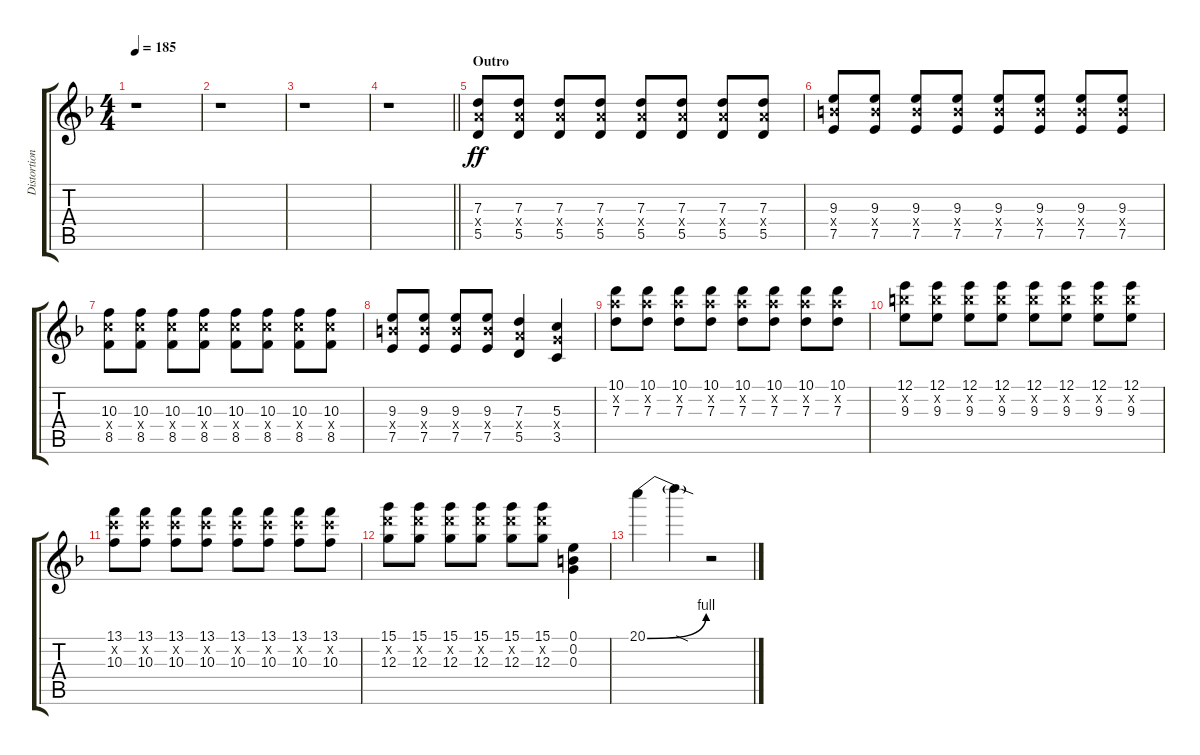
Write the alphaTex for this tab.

\track ("Distortion Guitar" "Distortion") {instrument distortionguitar}
\staff {score tabs}
\tuning (E4 B3 G3 D3 A2 E2) {hide}
\ts (4 4)
\tempo 185
\clef g2
\ks f
r.1{dy ff} |
r.1 |
r.1 |
\barLineRight lightlight
r.1 |
\section ("" "Outro")
(7.3 7.4{x} 5.5).8 (7.3 7.4{x} 5.5).8 (7.3 7.4{x} 5.5).8 (7.3 7.4{x} 5.5).8 (7.3 7.4{x} 5.5).8 (7.3 7.4{x} 5.5).8 (7.3 7.4{x} 5.5).8 (7.3 7.4{x} 5.5).8 |
(9.3 9.4{x} 7.5).8 (9.3 9.4{x} 7.5).8 (9.3 9.4{x} 7.5).8 (9.3 9.4{x} 7.5).8 (9.3 9.4{x} 7.5).8 (9.3 9.4{x} 7.5).8 (9.3 9.4{x} 7.5).8 (9.3 9.4{x} 7.5).8 |
(10.3 10.4{x} 8.5).8 (10.3 10.4{x} 8.5).8 (10.3 10.4{x} 8.5).8 (10.3 10.4{x} 8.5).8 (10.3 10.4{x} 8.5).8 (10.3 10.4{x} 8.5).8 (10.3 10.4{x} 8.5).8 (10.3 10.4{x} 8.5).8 |
(9.3 9.4{x} 7.5).8 (9.3 9.4{x} 7.5).8 (9.3 9.4{x} 7.5).8 (9.3 9.4{x} 7.5).8 (7.3 7.4{x} 5.5).4 (5.3 5.4{x} 3.5).4 |
(10.1 10.2{x} 7.3).8 (10.1 10.2{x} 7.3).8 (10.1 10.2{x} 7.3).8 (10.1 10.2{x} 7.3).8 (10.1 10.2{x} 7.3).8 (10.1 10.2{x} 7.3).8 (10.1 10.2{x} 7.3).8 (10.1 10.2{x} 7.3).8 |
(12.1 12.2{x} 9.3).8 (12.1 12.2{x} 9.3).8 (12.1 12.2{x} 9.3).8 (12.1 12.2{x} 9.3).8 (12.1 12.2{x} 9.3).8 (12.1 12.2{x} 9.3).8 (12.1 12.2{x} 9.3).8 (12.1 12.2{x} 9.3).8 |
(13.1 13.2{x} 10.3).8 (13.1 13.2{x} 10.3).8 (13.1 13.2{x} 10.3).8 (13.1 13.2{x} 10.3).8 (13.1 13.2{x} 10.3).8 (13.1 13.2{x} 10.3).8 (13.1 13.2{x} 10.3).8 (13.1 13.2{x} 10.3).8 |
(15.1 15.2{x} 12.3).8 (15.1 15.2{x} 12.3).8 (15.1 15.2{x} 12.3).8 (15.1 15.2{x} 12.3).8 (15.1 15.2{x} 12.3).8 (15.1 15.2{x} 12.3).8 (0.1 0.2 0.3).4 |
20.1{be (bend 0 0 60 4)}.4 20.1{sod t}.4 r.2
